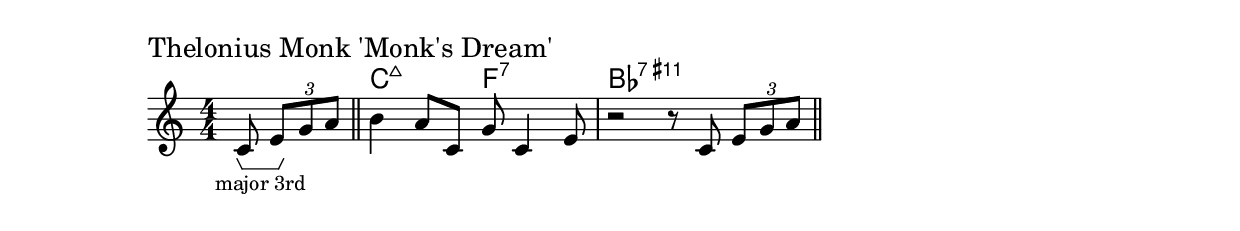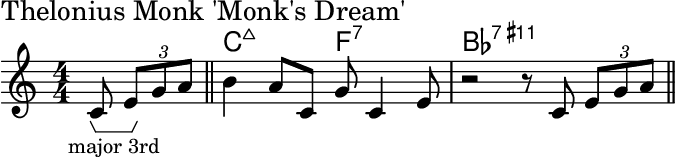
\version "2.24.4"
\language "english"
#(ly:set-option 'crop #t)
\score {
  \midi {
    \tempo 4=140
  }
  \layout {
    \context {
      \Score
      \omit BarNumber
    }
    \context {
      \Voice
      \consists Horizontal_bracket_engraver
    }
  }
  {
    <<
    \chords{
      \set noChordSymbol = ""
      \set minorChordModifier = \markup { "-" }
      \skip \ppp % spacer to set voice volume
      r4. | c2:maj7 f2:7 | bf1:11+
    }
    \new Staff {
      \key c \major
      \numericTimeSignature
      \time 4/4
      \clef treble
      {
        \sectionLabel "Thelonius Monk 'Monk's Dream'"
        \relative {
          \skip \f % spacer to set voice volume
          \once\override HorizontalBracketText.text = "major 3rd"
          \partial 4. c'8 \startGroup \tuplet 3/2 { e \stopGroup g a } \bar "||"
          b4 a8 c,8 g'8 c,4 e8 |
          r2 r8 c8 \tuplet 3/2 { e g a }
          \bar "||"
        }
      }
    }
    >>
  }
}
